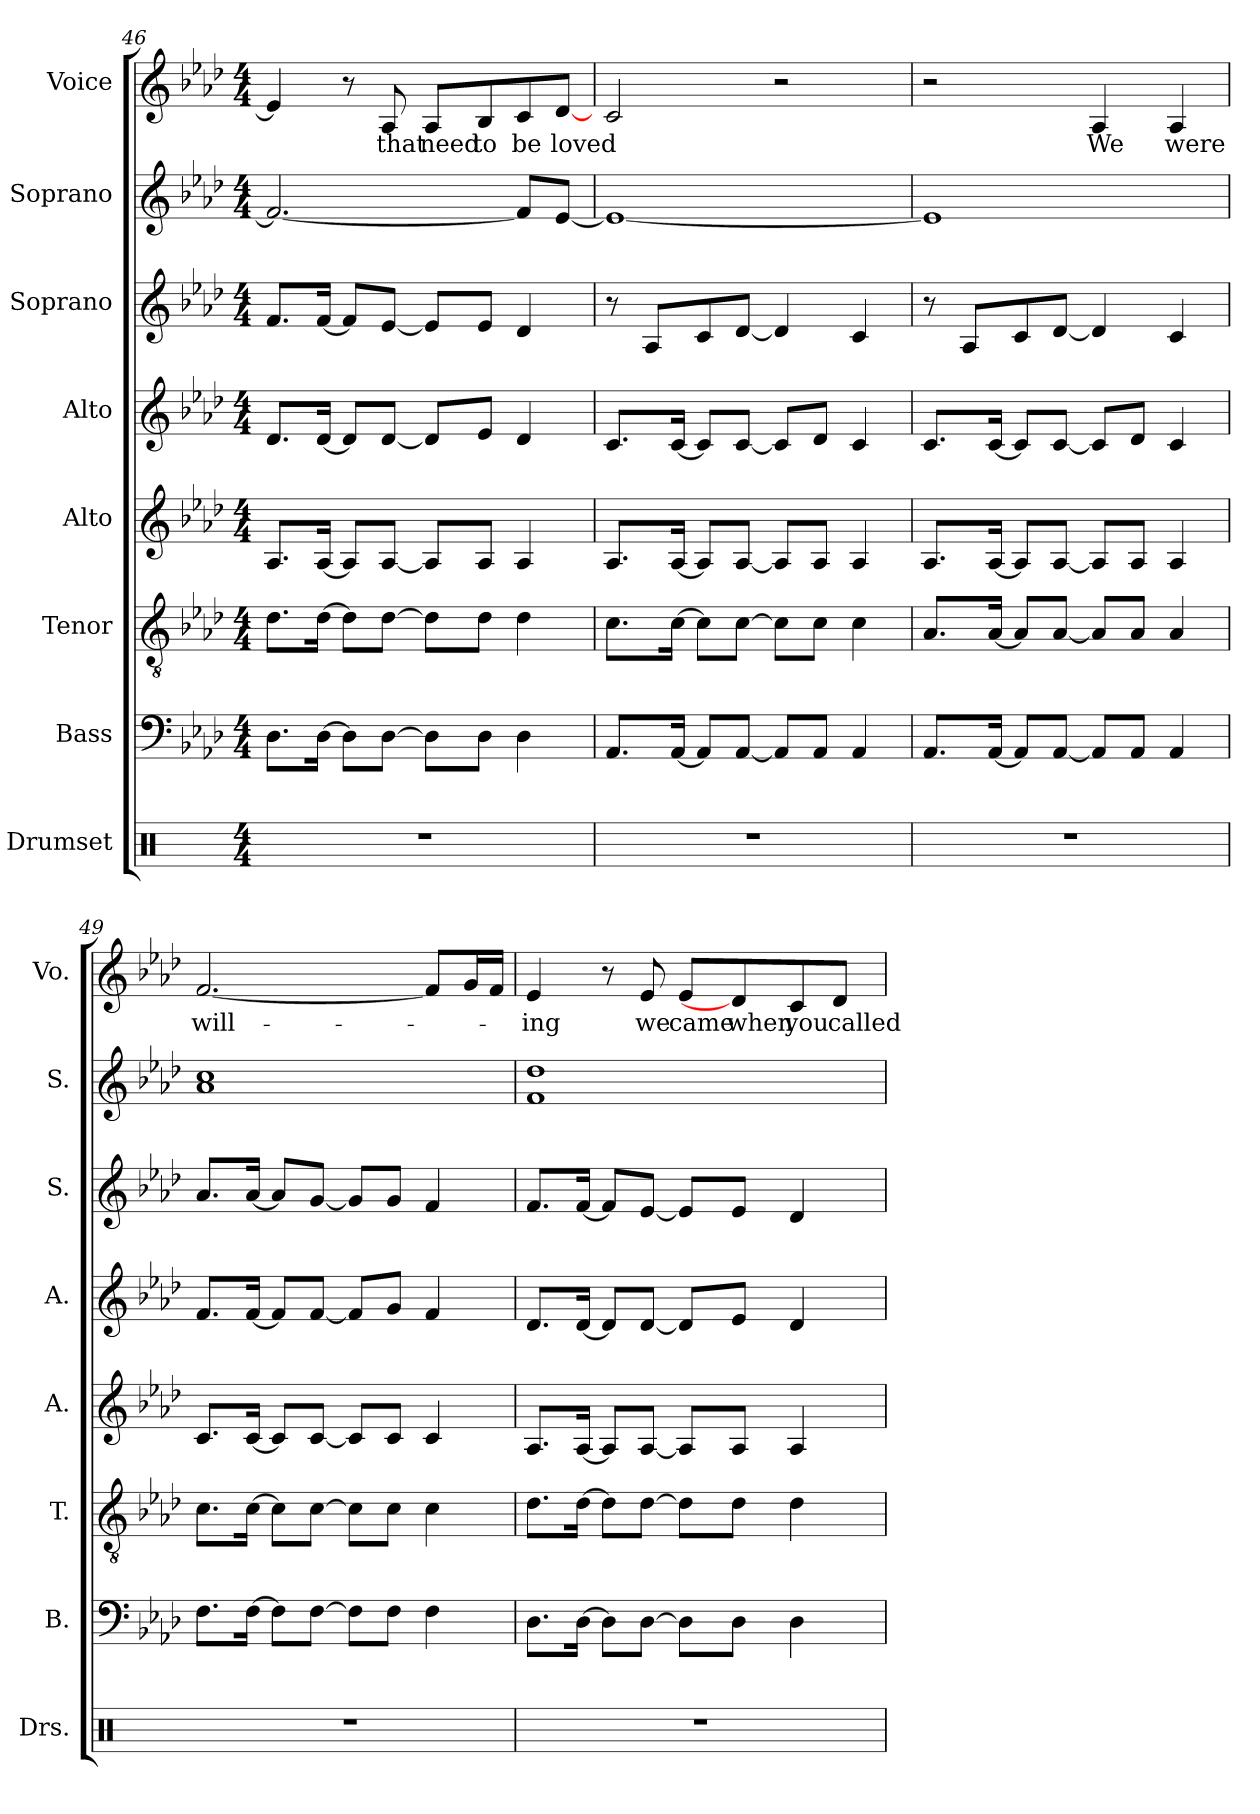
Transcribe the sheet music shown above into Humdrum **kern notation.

**kern	**kern	**kern	**kern	**kern	**kern	**kern	**kern	**text
*part8	*part7	*part6	*part5	*part4	*part3	*part2	*part1	*part1
*staff8	*staff7	*staff6	*staff5	*staff4	*staff3	*staff2	*staff1	*staff1
*I"Drumset	*I"Bass	*I"Tenor	*I"Alto	*I"Alto	*I"Soprano	*I"Soprano	*I"Voice	*
*I'Drs.	*I'B.	*I'T.	*I'A.	*I'A.	*I'S.	*I'S.	*I'Vo.	*
*clefX	*clefF4	*clefGv2	*clefG2	*clefG2	*clefG2	*clefG2	*clefG2	*
*k[]	*k[b-e-a-d-]	*k[b-e-a-d-]	*k[b-e-a-d-]	*k[b-e-a-d-]	*k[b-e-a-d-]	*k[b-e-a-d-]	*k[b-e-a-d-]	*
*M4/4	*M4/4	*M4/4	*M4/4	*M4/4	*M4/4	*M4/4	*M4/4	*
=46	=46	=46	=46	=46	=46	=46	=46	=46
1r	8.D-\L	8.d-\L	8.A-/L	8.d-/L	8.f/L	2.f/_	4e-/]	.
.	[16D-\Jk	[16d-\Jk	[16A-/Jk	[16d-/Jk	[16f/Jk	.	.	.
.	8D-\L]	8d-\L]	8A-/L]	8d-/L]	8f/L]	.	8r	.
!	!	!	!	!	!	!	!	!LO:LY:b
.	[8D-\J	[8d-\J	[8A-/J	[8d-/J	[8e-/J	.	8A-/	that
!	!	!	!	!	!	!	!	!LO:LY:b
.	8D-\L]	8d-\L]	8A-/L]	8d-/L]	8e-/L]	.	8A-/L	need
!	!	!	!	!	!	!	!	!LO:LY:b
.	8D-\J	8d-\J	8A-/J	8e-/J	8e-/J	.	8B-/	to
!	!	!	!	!	!	!	!	!LO:LY:b
.	4D-\	4d-\	4A-/	4d-/	4d-/	8f/L]	8c/	be
!	!	!	!	!	!	!	!	!LO:LY:b
.	.	.	.	.	.	[8e-/J	[8d-/J	loved
!!LO:PB:g=z
=47	=47	=47	=47	=47	=47	=47	=47	=47
1r	8.AA-/L	8.c\L	8.A-/L	8.c/L	8r	1e-_	2c/	.
.	.	.	.	.	8A-/L	.	.	.
.	[16AA-/Jk	[16c\Jk	[16A-/Jk	[16c/Jk	.	.	.	.
.	8AA-/L]	8c\L]	8A-/L]	8c/L]	8c/	.	.	.
.	[8AA-/J	[8c\J	[8A-/J	[8c/J	[8d-/J	.	.	.
.	8AA-/L]	8c\L]	8A-/L]	8c/L]	4d-/]	.	2r	.
.	8AA-/J	8c\J	8A-/J	8d-/J	.	.	.	.
.	4AA-/	4c\	4A-/	4c/	4c/	.	.	.
=48	=48	=48	=48	=48	=48	=48	=48	=48
1r	8.AA-/L	8.A-/L	8.A-/L	8.c/L	8r	1e-]	2r	.
.	.	.	.	.	8A-/L	.	.	.
.	[16AA-/Jk	[16A-/Jk	[16A-/Jk	[16c/Jk	.	.	.	.
.	8AA-/L]	8A-/L]	8A-/L]	8c/L]	8c/	.	.	.
.	[8AA-/J	[8A-/J	[8A-/J	[8c/J	[8d-/J	.	.	.
!	!	!	!	!	!	!	!	!LO:LY:b
.	8AA-/L]	8A-/L]	8A-/L]	8c/L]	4d-/]	.	4A-/	We
.	8AA-/J	8A-/J	8A-/J	8d-/J	.	.	.	.
!	!	!	!	!	!	!	!	!LO:LY:b
.	4AA-/	4A-/	4A-/	4c/	4c/	.	4A-/	were
=49	=49	=49	=49	=49	=49	=49	=49	=49
!	!	!	!	!	!	!	!	!LO:LY:b
1r	8.F\L	8.c\L	8.c/L	8.f/L	8.a-/L	1a- 1cc	[2.f/	will-
.	[16F\Jk	[16c\Jk	[16c/Jk	[16f/Jk	[16a-/Jk	.	.	.
.	8F\L]	8c\L]	8c/L]	8f/L]	8a-/L]	.	.	.
.	[8F\J	[8c\J	[8c/J	[8f/J	[8g/J	.	.	.
.	8F\L]	8c\L]	8c/L]	8f/L]	8g/L]	.	.	.
.	8F\J	8c\J	8c/J	8g/J	8g/J	.	.	.
.	4F\	4c\	4c/	4f/	4f/	.	8f/L]	.
.	.	.	.	.	.	.	16g/L	.
.	.	.	.	.	.	.	16f/JJ	.
!!LO:PB:g=z
=50	=50	=50	=50	=50	=50	=50	=50	=50
!	!	!	!	!	!	!	!	!LO:LY:b
1r	8.D-\L	8.d-\L	8.A-/L	8.d-/L	8.f/L	1f 1dd-	4e-/	ing
.	[16D-\Jk	[16d-\Jk	[16A-/Jk	[16d-/Jk	[16f/Jk	.	.	.
.	8D-\L]	8d-\L]	8A-/L]	8d-/L]	8f/L]	.	8r	.
!	!	!	!	!	!	!	!	!LO:LY:b
.	[8D-\J	[8d-\J	[8A-/J	[8d-/J	[8e-/J	.	8e-/	we
!	!	!	!	!	!	!	!	!LO:LY:b
.	8D-\L]	8d-\L]	8A-/L]	8d-/L]	8e-/L]	.	8e-/L	came
!	!	!	!	!	!	!	!	!LO:LY:b
.	8D-\J	8d-\J	8A-/J	8e-/J	8e-/J	.	8d-/]	when
!	!	!	!	!	!	!	!	!LO:LY:b
.	4D-\	4d-\	4A-/	4d-/	4d-/	.	8c/	you
!	!	!	!	!	!	!	!	!LO:LY:b
.	.	.	.	.	.	.	8d-/J	called
=	=	=	=	=	=	=	=	=
*-	*-	*-	*-	*-	*-	*-	*-	*-
